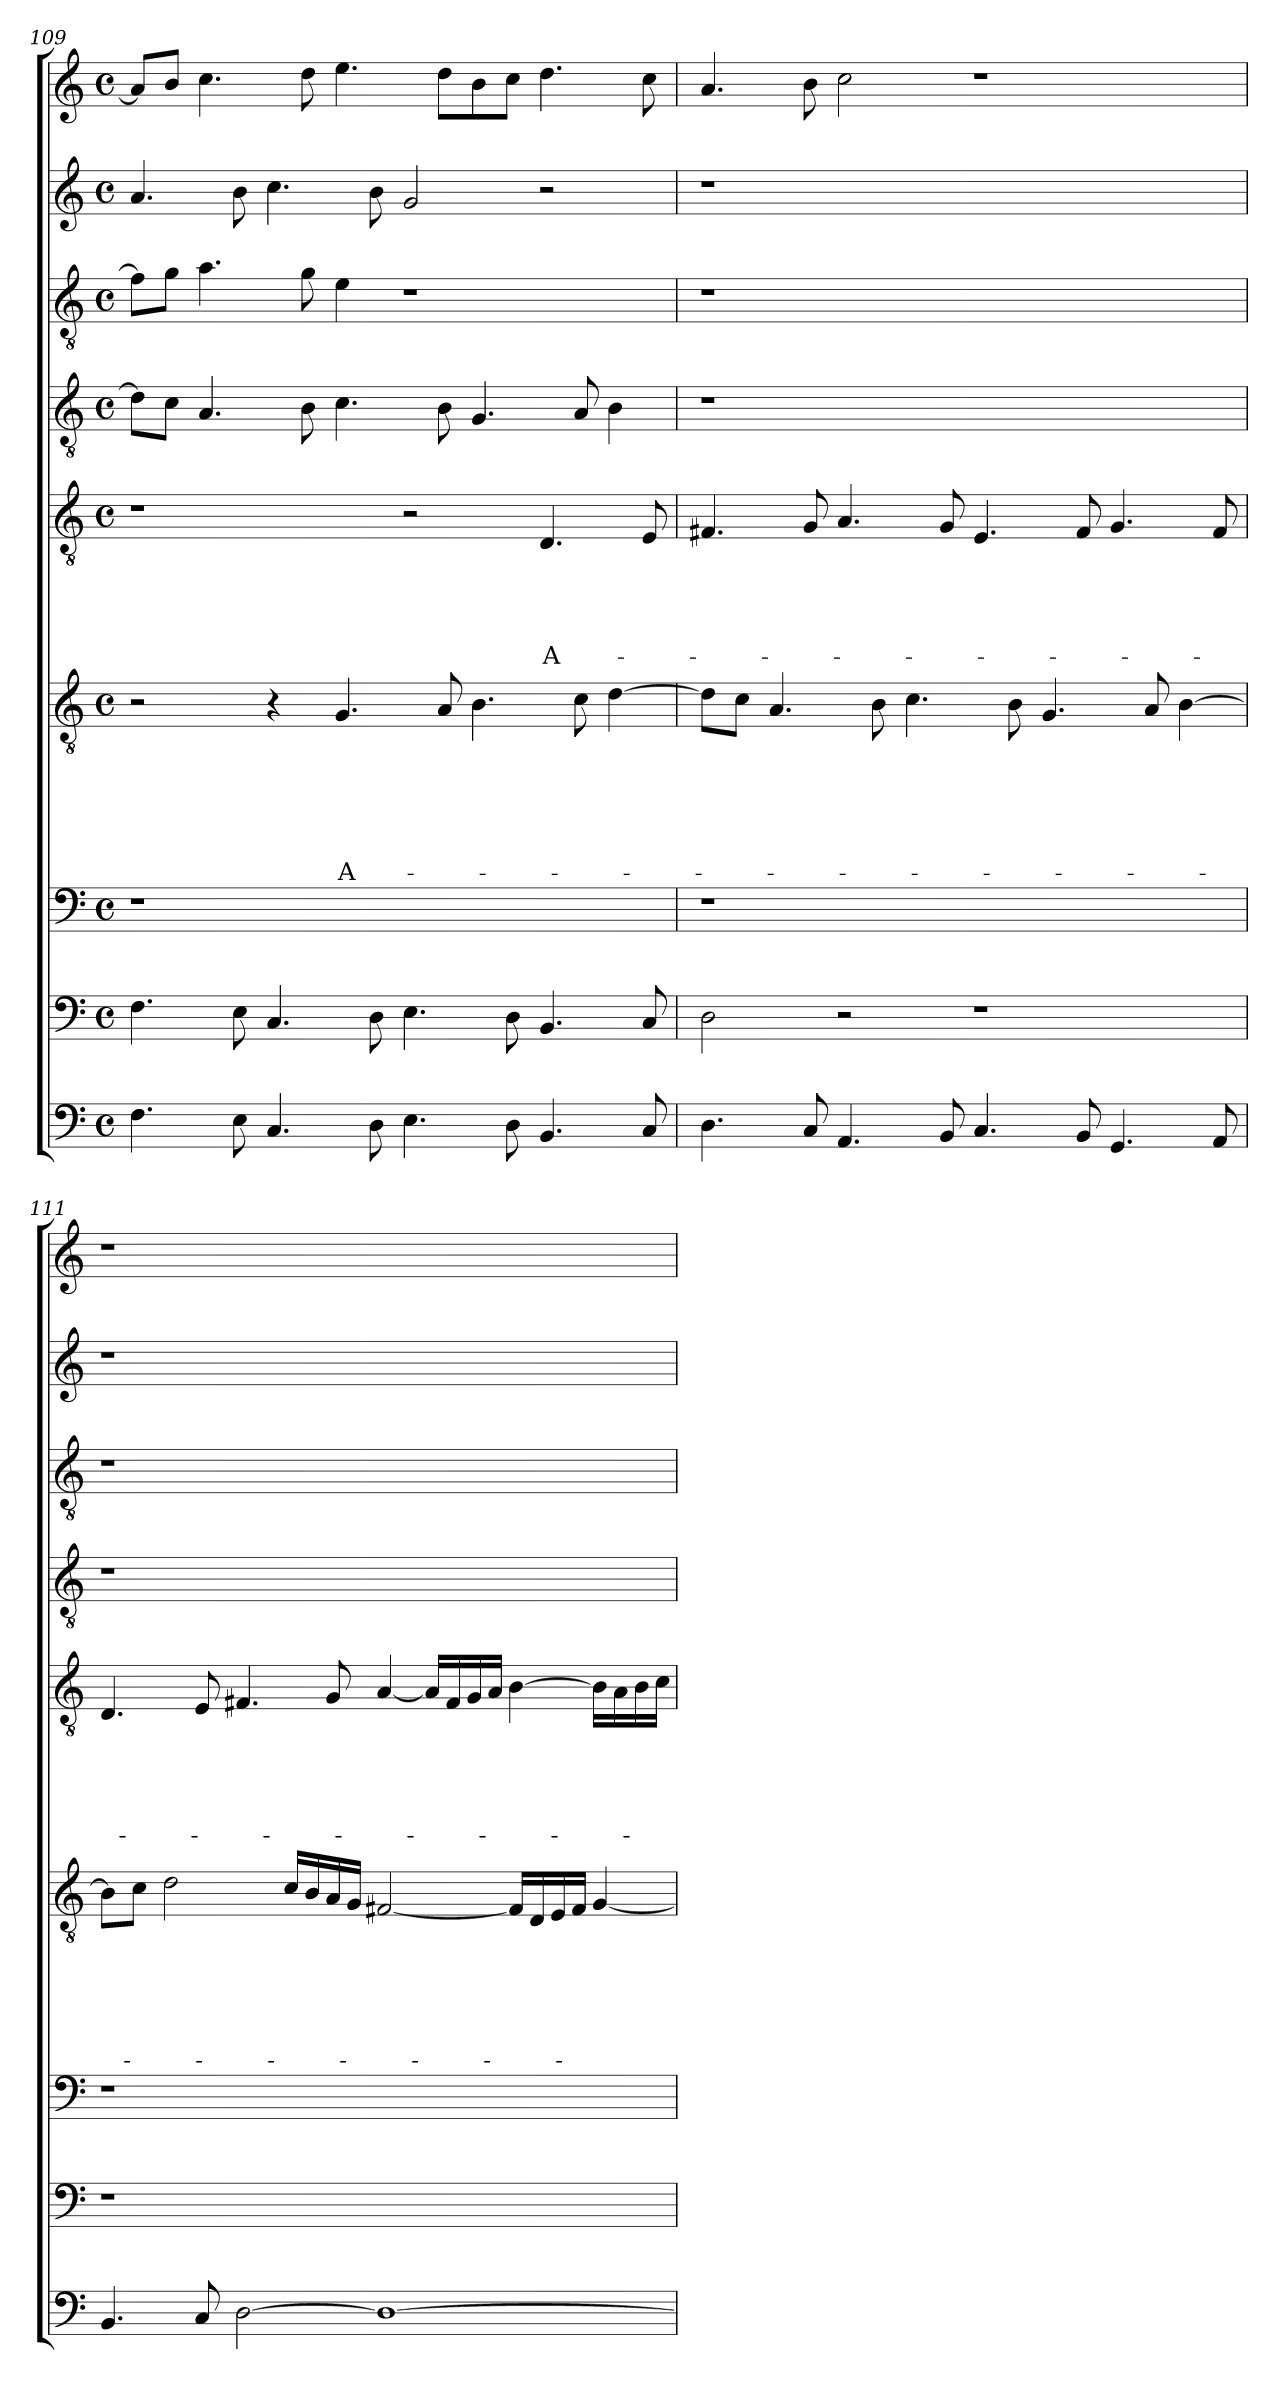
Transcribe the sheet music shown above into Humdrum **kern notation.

**kern	**kern	**kern	**kern	**text	**text	**text	**text	**text	**text	**kern	**text	**text	**text	**text	**text	**kern	**kern	**kern	**kern
*part9	*part8	*part7	*part6	*part6	*part6	*part6	*part6	*part6	*part6	*part5	*part5	*part5	*part5	*part5	*part5	*part4	*part3	*part2	*part1
*staff9	*staff8	*staff7	*staff6	*staff6	*staff6	*staff6	*staff6	*staff6	*staff6	*staff5	*staff5	*staff5	*staff5	*staff5	*staff5	*staff4	*staff3	*staff2	*staff1
!!LO:PB:g=z
*clefF4	*clefF4	*clefF4	*clefGv2	*	*	*	*	*	*	*clefGv2	*	*	*	*	*	*clefGv2	*clefGv2	*clefG2	*clefG2
*k[]	*k[]	*k[]	*k[]	*	*	*	*	*	*	*k[]	*	*	*	*	*	*k[]	*k[]	*k[]	*k[]
*C:	*C:	*C:	*C:	*	*	*	*	*	*	*C:	*	*	*	*	*	*C:	*C:	*C:	*C:
*M4/4	*M4/4	*M4/4	*M4/4	*	*	*	*	*	*	*M4/4	*	*	*	*	*	*M4/4	*M4/4	*M4/4	*M4/4
*met(c)	*met(c)	*met(c)	*met(c)	*	*	*	*	*	*	*met(c)	*	*	*	*	*	*met(c)	*met(c)	*met(c)	*met(c)
=109	=109	=109	=109	=109	=109	=109	=109	=109	=109	=109	=109	=109	=109	=109	=109	=109	=109	=109	=109
4.F\	4.F\	1r	2r	.	.	.	.	.	.	1r	.	.	.	.	.	8d\L]	8f\L]	4.a/	8a/L]
.	.	.	.	.	.	.	.	.	.	.	.	.	.	.	.	8c\J	8g\J	.	8b/J
.	.	.	.	.	.	.	.	.	.	.	.	.	.	.	.	4.A/	4.a\	.	4.cc\
8E\	8E\	.	.	.	.	.	.	.	.	.	.	.	.	.	.	.	.	8b\	.
4.C/	4.C/	.	4r	.	.	.	.	.	.	.	.	.	.	.	.	.	.	4.cc\	.
.	.	.	.	.	.	.	.	.	.	.	.	.	.	.	.	8B\	8g\	.	8dd\
.	.	.	4.G/	.	.	.	.	.	A-	.	.	.	.	.	.	4.c\	4e\	.	4.ee\
8D\	8D\	.	.	.	.	.	.	.	.	.	.	.	.	.	.	.	.	8b\	.
4.E\	4.E\	1ryy	.	.	.	.	.	.	.	2r	.	.	.	.	.	.	1r	2g/	.
.	.	.	8A/	.	.	.	.	.	.	.	.	.	.	.	.	8B\	.	.	8dd\L
.	.	.	4.B\	.	.	.	.	.	.	.	.	.	.	.	.	4.G/	.	.	8b\
8D\	8D\	.	.	.	.	.	.	.	.	.	.	.	.	.	.	.	.	.	8cc\J
4.BB/	4.BB/	.	.	.	.	.	.	.	.	4.D/	.	.	.	.	A-	.	.	2r	4.dd\
.	.	.	8c\	.	.	.	.	.	.	.	.	.	.	.	.	8A/	.	.	.
.	.	.	[4d\	.	.	.	.	.	.	.	.	.	.	.	.	4B\	.	.	.
8C/	8C/	.	.	.	.	.	.	.	.	8E/	.	.	.	.	.	.	.	.	8cc\
=110	=110	=110	=110	=110	=110	=110	=110	=110	=110	=110	=110	=110	=110	=110	=110	=110	=110	=110	=110
4.D\	2D\	1r	8d\L]	.	.	.	.	.	.	4.F#X/	.	.	.	.	.	1r	1r	1r	4.a/
.	.	.	8c\J	.	.	.	.	.	.	.	.	.	.	.	.	.	.	.	.
.	.	.	4.A/	.	.	.	.	.	.	.	.	.	.	.	.	.	.	.	.
8C/	.	.	.	.	.	.	.	.	.	8G/	.	.	.	.	.	.	.	.	8b\
4.AA/	2r	.	.	.	.	.	.	.	.	4.A/	.	.	.	.	.	.	.	.	2cc\
.	.	.	8B\	.	.	.	.	.	.	.	.	.	.	.	.	.	.	.	.
.	.	.	4.c\	.	.	.	.	.	.	.	.	.	.	.	.	.	.	.	.
8BB/	.	.	.	.	.	.	.	.	.	8G/	.	.	.	.	.	.	.	.	.
4.C/	1r	1ryy	.	.	.	.	.	.	.	4.E/	.	.	.	.	.	1ryy	1ryy	1ryy	1r
.	.	.	8B\	.	.	.	.	.	.	.	.	.	.	.	.	.	.	.	.
.	.	.	4.G/	.	.	.	.	.	.	.	.	.	.	.	.	.	.	.	.
8BB/	.	.	.	.	.	.	.	.	.	8F#/	.	.	.	.	.	.	.	.	.
4.GG/	.	.	.	.	.	.	.	.	.	4.G/	.	.	.	.	.	.	.	.	.
.	.	.	8A/	.	.	.	.	.	.	.	.	.	.	.	.	.	.	.	.
.	.	.	[4B\	.	.	.	.	.	.	.	.	.	.	.	.	.	.	.	.
8AA/	.	.	.	.	.	.	.	.	.	8F#/	.	.	.	.	.	.	.	.	.
=111	=111	=111	=111	=111	=111	=111	=111	=111	=111	=111	=111	=111	=111	=111	=111	=111	=111	=111	=111
4.BB/	1r	1r	8B\L]	.	.	.	.	.	.	4.D/	.	.	.	.	.	1r	1r	1r	1r
.	.	.	8c\J	.	.	.	.	.	.	.	.	.	.	.	.	.	.	.	.
.	.	.	2d\	.	.	.	.	.	.	.	.	.	.	.	.	.	.	.	.
8C/	.	.	.	.	.	.	.	.	.	8E/	.	.	.	.	.	.	.	.	.
[2D\	.	.	.	.	.	.	.	.	.	4.F#X/	.	.	.	.	.	.	.	.	.
.	.	.	16c/LL	.	.	.	.	.	.	.	.	.	.	.	.	.	.	.	.
.	.	.	16B/	.	.	.	.	.	.	.	.	.	.	.	.	.	.	.	.
.	.	.	16A/	.	.	.	.	.	.	8G/	.	.	.	.	.	.	.	.	.
.	.	.	16G/JJ	.	.	.	.	.	.	.	.	.	.	.	.	.	.	.	.
1D_	1ryy	1ryy	[2F#X/	.	.	.	.	.	.	[4A/	.	.	.	.	.	1ryy	1ryy	1ryy	1ryy
.	.	.	.	.	.	.	.	.	.	16A/LL]	.	.	.	.	.	.	.	.	.
.	.	.	.	.	.	.	.	.	.	16F#/	.	.	.	.	.	.	.	.	.
.	.	.	.	.	.	.	.	.	.	16G/	.	.	.	.	.	.	.	.	.
.	.	.	.	.	.	.	.	.	.	16A/JJ	.	.	.	.	.	.	.	.	.
.	.	.	16F#/LL]	.	.	.	.	.	.	[4B\	.	.	.	.	.	.	.	.	.
.	.	.	16D/	.	.	.	.	.	.	.	.	.	.	.	.	.	.	.	.
.	.	.	16E/	.	.	.	.	.	.	.	.	.	.	.	.	.	.	.	.
.	.	.	16F#/JJ	.	.	.	.	.	.	.	.	.	.	.	.	.	.	.	.
.	.	.	[4G/	.	.	.	.	.	.	16B\LL]	.	.	.	.	.	.	.	.	.
.	.	.	.	.	.	.	.	.	.	16A\	.	.	.	.	.	.	.	.	.
.	.	.	.	.	.	.	.	.	.	16B\	.	.	.	.	.	.	.	.	.
.	.	.	.	.	.	.	.	.	.	16c\JJ	.	.	.	.	.	.	.	.	.
=	=	=	=	=	=	=	=	=	=	=	=	=	=	=	=	=	=	=	=
*-	*-	*-	*-	*-	*-	*-	*-	*-	*-	*-	*-	*-	*-	*-	*-	*-	*-	*-	*-
